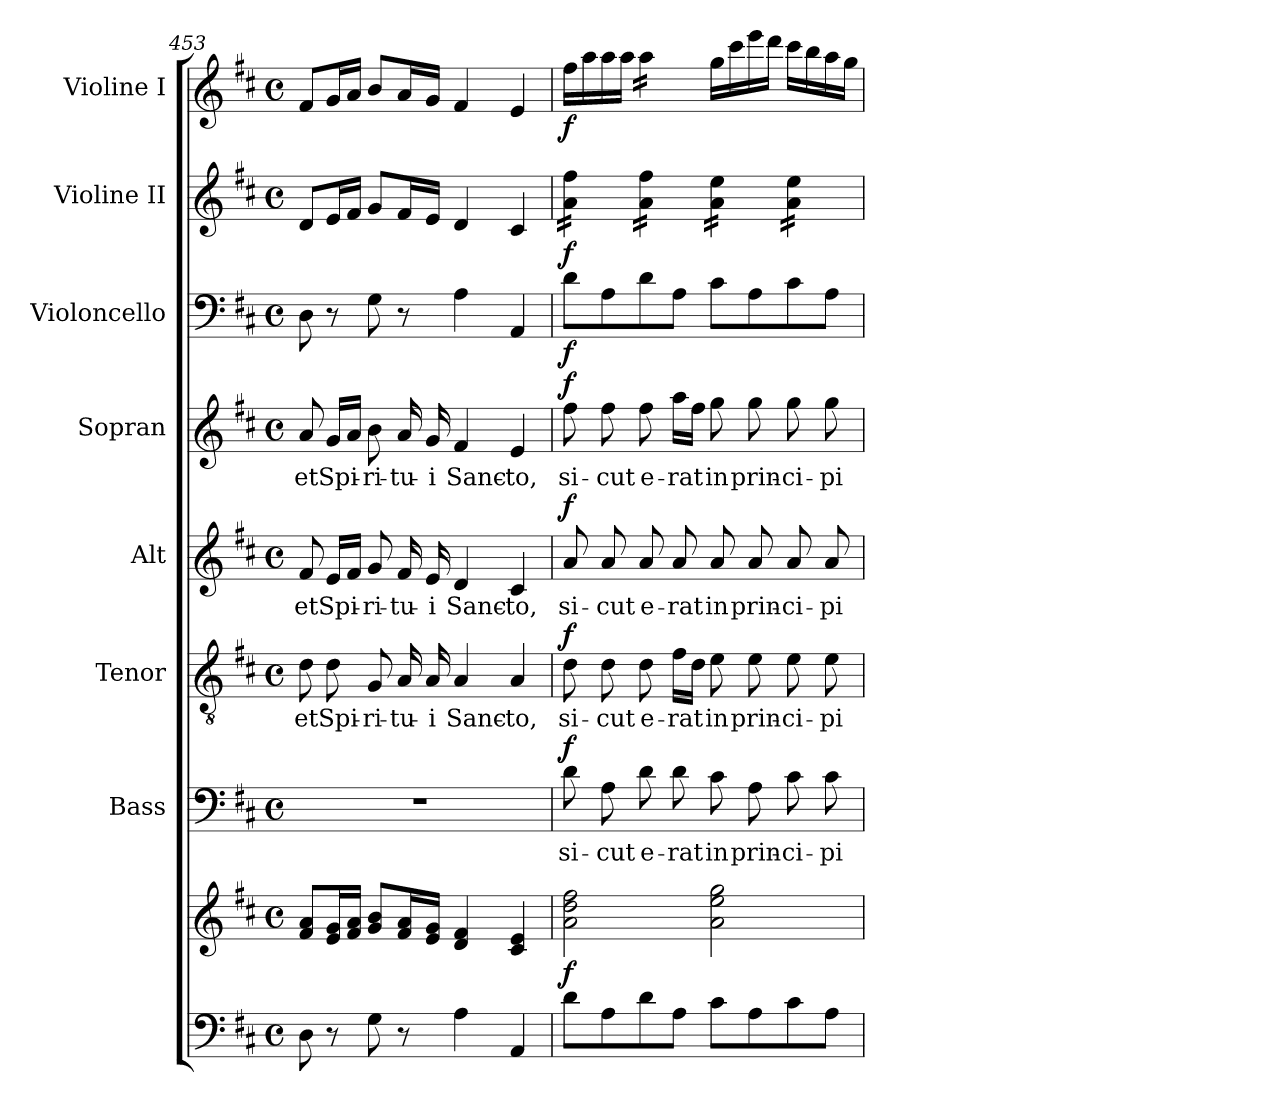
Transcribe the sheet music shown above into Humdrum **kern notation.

**kern	**kern	**dynam	**kern	**text	**dynam	**kern	**text	**dynam	**kern	**text	**dynam	**kern	**text	**dynam	**kern	**dynam	**kern	**dynam	**kern	**dynam
*part8	*part8	*part8	*part7	*part7	*part7	*part6	*part6	*part6	*part5	*part5	*part5	*part4	*part4	*part4	*part3	*part3	*part2	*part2	*part1	*part1
*staff9	*staff8	*staff8/9	*staff7	*staff7	*staff7	*staff6	*staff6	*staff6	*staff5	*staff5	*staff5	*staff4	*staff4	*staff4	*staff3	*staff3	*staff2	*staff2	*staff1	*staff1
*	*	*	*I"Bass	*	*	*I"Tenor	*	*	*I"Alt	*	*	*I"Sopran	*	*	*I"Violoncello	*	*I"Violine II	*	*I"Violine I	*
*	*	*	*I'B.	*	*	*I'T.	*	*	*I'A.	*	*	*I'S.	*	*	*I'Vc.	*	*I'Vl. II	*	*I'Vl. I	*
*clefF4	*clefG2	*	*clefF4	*	*	*clefGv2	*	*	*clefG2	*	*	*clefG2	*	*	*clefF4	*	*clefG2	*	*clefG2	*
*	*	*	*	*	*	*	*	*	*	*	*	*	*	*	*ITrd7c12	*	*	*	*	*
*k[f#c#]	*k[f#c#]	*	*k[f#c#]	*	*	*k[f#c#]	*	*	*k[f#c#]	*	*	*k[f#c#]	*	*	*k[f#c#]	*	*k[f#c#]	*	*k[f#c#]	*
*D:	*D:	*	*D:	*	*	*D:	*	*	*D:	*	*	*D:	*	*	*D:	*	*D:	*	*D:	*
*M4/4	*M4/4	*	*M4/4	*	*	*M4/4	*	*	*M4/4	*	*	*M4/4	*	*	*M4/4	*	*M4/4	*	*M4/4	*
*met(c)	*met(c)	*	*met(c)	*	*	*met(c)	*	*	*met(c)	*	*	*met(c)	*	*	*met(c)	*	*met(c)	*	*met(c)	*
=453	=453	=453	=453	=453	=453	=453	=453	=453	=453	=453	=453	=453	=453	=453	=453	=453	=453	=453	=453	=453
!	!	!	!	!	!	!	!LO:LY:b	!	!	!LO:LY:b	!	!	!LO:LY:b	!	!	!	!	!	!	!
8D\	8f#/ 8a/L	.	1r	.	.	8d\	et	.	8f#/	et	.	8a/	et	.	8DD\	.	8d/L	.	8f#/L	.
!	!	!	!	!	!	!	!LO:LY:b	!	!	!LO:LY:b	!	!	!LO:LY:b	!	!	!	!	!	!	!
8r	16e/ 16g/L	.	.	.	.	8d\	Spi-	.	16e/LL	Spi-	.	16g/LL	Spi-	.	8r	.	16e/L	.	16g/L	.
.	16f#/ 16a/JJ	.	.	.	.	.	.	.	16f#/JJ	.	.	16a/JJ	.	.	.	.	16f#/JJ	.	16a/JJ	.
!	!	!	!	!	!	!	!LO:LY:b	!	!	!LO:LY:b	!	!	!LO:LY:b	!	!	!	!	!	!	!
8G\	8g/ 8b/L	.	.	.	.	8G/	-ri-	.	8g/	-ri-	.	8b\	-ri-	.	8GG\	.	8g/L	.	8b/L	.
!	!	!	!	!	!	!	!LO:LY:b	!	!	!LO:LY:b	!	!	!LO:LY:b	!	!	!	!	!	!	!
8r	16f#/ 16a/L	.	.	.	.	16A/	-tu-	.	16f#/	-tu-	.	16a/	-tu-	.	8r	.	16f#/L	.	16a/L	.
!	!	!	!	!	!	!	!LO:LY:b	!	!	!LO:LY:b	!	!	!LO:LY:b	!	!	!	!	!	!	!
.	16e/ 16g/JJ	.	.	.	.	16A/	-i	.	16e/	-i	.	16g/	-i	.	.	.	16e/JJ	.	16g/JJ	.
!	!	!	!	!	!	!	!LO:LY:b	!	!	!LO:LY:b	!	!	!LO:LY:b	!	!	!	!	!	!	!
4A\	4d/ 4f#/	.	.	.	.	4A/	Sanc-	.	4d/	Sanc-	.	4f#/	Sanc-	.	4AA\	.	4d/	.	4f#/	.
!	!	!	!	!	!	!	!LO:LY:b	!	!	!LO:LY:b	!	!	!LO:LY:b	!	!	!	!	!	!	!
4AA/	4c#/ 4e/	.	.	.	.	4A/	-to,	.	4c#/	-to,	.	4e/	-to,	.	4AAA/	.	4c#/	.	4e/	.
=454	=454	=454	=454	=454	=454	=454	=454	=454	=454	=454	=454	=454	=454	=454	=454	=454	=454	=454	=454	=454
!	!	!LO:DY:b	!	!LO:LY:b	!LO:DY:a	!	!LO:LY:b	!LO:DY:a	!	!LO:LY:b	!LO:DY:a	!	!LO:LY:b	!LO:DY:a	!	!LO:DY:b	!	!LO:DY:b	!	!LO:DY:b
*	*	*	*	*	*	*	*	*	*	*	*	*	*	*	*	*	*tremolo	*	*	*
8d\L	2a\ 2dd\ 2ff#\	f	8d\	si-	f	8d\	si-	f	8a/	si-	f	8ff#\	si-	f	8D\L	f	16a\ 16ff#\LL	f	16ff#\LL	f
.	.	.	.	.	.	.	.	.	.	.	.	.	.	.	.	.	16a\ 16ff#\	.	16aa\	.
!	!	!	!	!LO:LY:b	!	!	!LO:LY:b	!	!	!LO:LY:b	!	!	!LO:LY:b	!	!	!	!	!	!	!
8A\	.	.	8A\	-cut	.	8d\	-cut	.	8a/	-cut	.	8ff#\	-cut	.	8AA\	.	16a\ 16ff#\	.	16aa\	.
.	.	.	.	.	.	.	.	.	.	.	.	.	.	.	.	.	16a\ 16ff#\JJ	.	16aa\JJ	.
!	!	!	!	!LO:LY:b	!	!	!LO:LY:b	!	!	!LO:LY:b	!	!	!LO:LY:b	!	!	!	!	!	!	!
*	*	*	*	*	*	*	*	*	*	*	*	*	*	*	*	*	*	*	*tremolo	*
8d\	.	.	8d\	e-	.	8d\	e-	.	8a/	e-	.	8ff#\	e-	.	8D\	.	16a\ 16ff#\LL	.	16aa\LL	.
.	.	.	.	.	.	.	.	.	.	.	.	.	.	.	.	.	16a\ 16ff#\	.	16aa\	.
!	!	!	!	!LO:LY:b	!	!	!LO:LY:b	!	!	!LO:LY:b	!	!	!LO:LY:b	!	!	!	!	!	!	!
8A\J	.	.	8d\	-rat	.	16f#\LL	-rat	.	8a/	-rat	.	16aa\LL	-rat	.	8AA\J	.	16a\ 16ff#\	.	16aa\	.
.	.	.	.	.	.	16d\JJ	.	.	.	.	.	16ff#\JJ	.	.	.	.	16a\ 16ff#\JJ	.	16aa\JJ	.
*	*	*	*	*	*	*	*	*	*	*	*	*	*	*	*	*	*	*	*Xtremolo	*
!	!	!	!	!LO:LY:b	!	!	!LO:LY:b	!	!	!LO:LY:b	!	!	!LO:LY:b	!	!	!	!	!	!	!
8c#\L	2a\ 2ee\ 2gg\	.	8c#\	in	.	8e\	in	.	8a/	in	.	8gg\	in	.	8C#\L	.	16a\ 16ee\LL	.	16gg\LL	.
.	.	.	.	.	.	.	.	.	.	.	.	.	.	.	.	.	16a\ 16ee\	.	16ccc#\	.
!	!	!	!	!LO:LY:b	!	!	!LO:LY:b	!	!	!LO:LY:b	!	!	!LO:LY:b	!	!	!	!	!	!	!
8A\	.	.	8A\	prin-	.	8e\	prin-	.	8a/	prin-	.	8gg\	prin-	.	8AA\	.	16a\ 16ee\	.	16eee\	.
.	.	.	.	.	.	.	.	.	.	.	.	.	.	.	.	.	16a\ 16ee\JJ	.	16ddd\JJ	.
!	!	!	!	!LO:LY:b	!	!	!LO:LY:b	!	!	!LO:LY:b	!	!	!LO:LY:b	!	!	!	!	!	!	!
8c#\	.	.	8c#\	-ci-	.	8e\	-ci-	.	8a/	-ci-	.	8gg\	-ci-	.	8C#\	.	16a\ 16ee\LL	.	16ccc#\LL	.
.	.	.	.	.	.	.	.	.	.	.	.	.	.	.	.	.	16a\ 16ee\	.	16bb\	.
!	!	!	!	!LO:LY:b	!	!	!LO:LY:b	!	!	!LO:LY:b	!	!	!LO:LY:b	!	!	!	!	!	!	!
8A\J	.	.	8c#\	-pi-	.	8e\	-pi-	.	8a/	-pi-	.	8gg\	-pi-	.	8AA\J	.	16a\ 16ee\	.	16aa\	.
.	.	.	.	.	.	.	.	.	.	.	.	.	.	.	.	.	16a\ 16ee\JJ	.	16gg\JJ	.
*	*	*	*	*	*	*	*	*	*	*	*	*	*	*	*	*	*Xtremolo	*	*	*
=	=	=	=	=	=	=	=	=	=	=	=	=	=	=	=	=	=	=	=	=
*-	*-	*-	*-	*-	*-	*-	*-	*-	*-	*-	*-	*-	*-	*-	*-	*-	*-	*-	*-	*-
